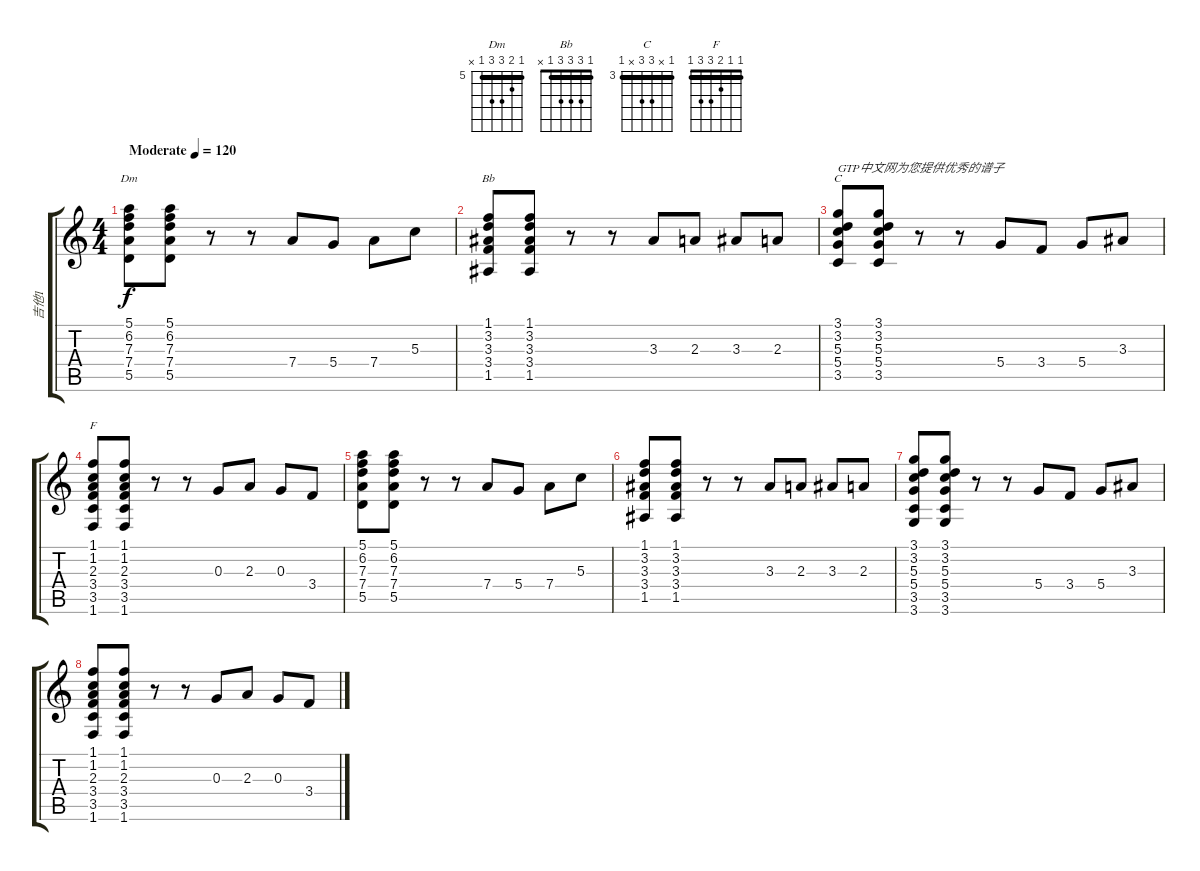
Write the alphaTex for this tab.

\track ("吉他1" "吉他1") {instrument distortionguitar}
\staff {score tabs}
\tuning (E4 B3 G3 D3 A2 E2) {hide}
\chord ("Dm" 5 6 7 7 5 x) {firstfret 5 barre 5}
\chord ("Bb" 1 3 3 3 1 x) {barre 1}
\chord ("C" 3 x 5 5 x 3) {firstfret 3 barre 3}
\chord ("F" 1 1 2 3 3 1) {barre 1}
\ts (4 4)
\tempo (120 "Moderate")
\clef g2
\ks c
(5.1 6.2 7.3 7.4 5.5).8{ch "Dm" dy f instrument distortionguitar} (5.1 6.2 7.3 7.4 5.5).8 r.8 r.8 7.4.8 5.4.8 7.4.8 5.3.8 |
(1.1 3.2 3.3 3.4 1.5).8{ch "Bb"} (1.1 3.2 3.3 3.4 1.5).8 r.8 r.8 3.3.8 2.3.8 3.3.8 2.3.8 |
(3.1 3.2 5.3 5.4 3.5).8{ch "C" txt "GTP中文网为您提供优秀的谱子"} (3.1 3.2 5.3 5.4 3.5).8 r.8 r.8 5.4.8 3.4.8 5.4.8 3.3.8 |
(1.1 1.2 2.3 3.4 3.5 1.6).8{ch "F"} (1.1 1.2 2.3 3.4 3.5 1.6).8 r.8 r.8 0.3.8 2.3.8 0.3.8 3.4.8 |
(5.1 6.2 7.3 7.4 5.5).8 (5.1 6.2 7.3 7.4 5.5).8 r.8 r.8 7.4.8 5.4.8 7.4.8 5.3.8 |
(1.1 3.2 3.3 3.4 1.5).8 (1.1 3.2 3.3 3.4 1.5).8 r.8 r.8 3.3.8 2.3.8 3.3.8 2.3.8 |
(3.1 3.2 5.3 5.4 3.5 3.6).8 (3.1 3.2 5.3 5.4 3.5 3.6).8 r.8 r.8 5.4.8 3.4.8 5.4.8 3.3.8 |
(1.1 1.2 2.3 3.4 3.5 1.6).8 (1.1 1.2 2.3 3.4 3.5 1.6).8 r.8 r.8 0.3.8 2.3.8 0.3.8 3.4.8
